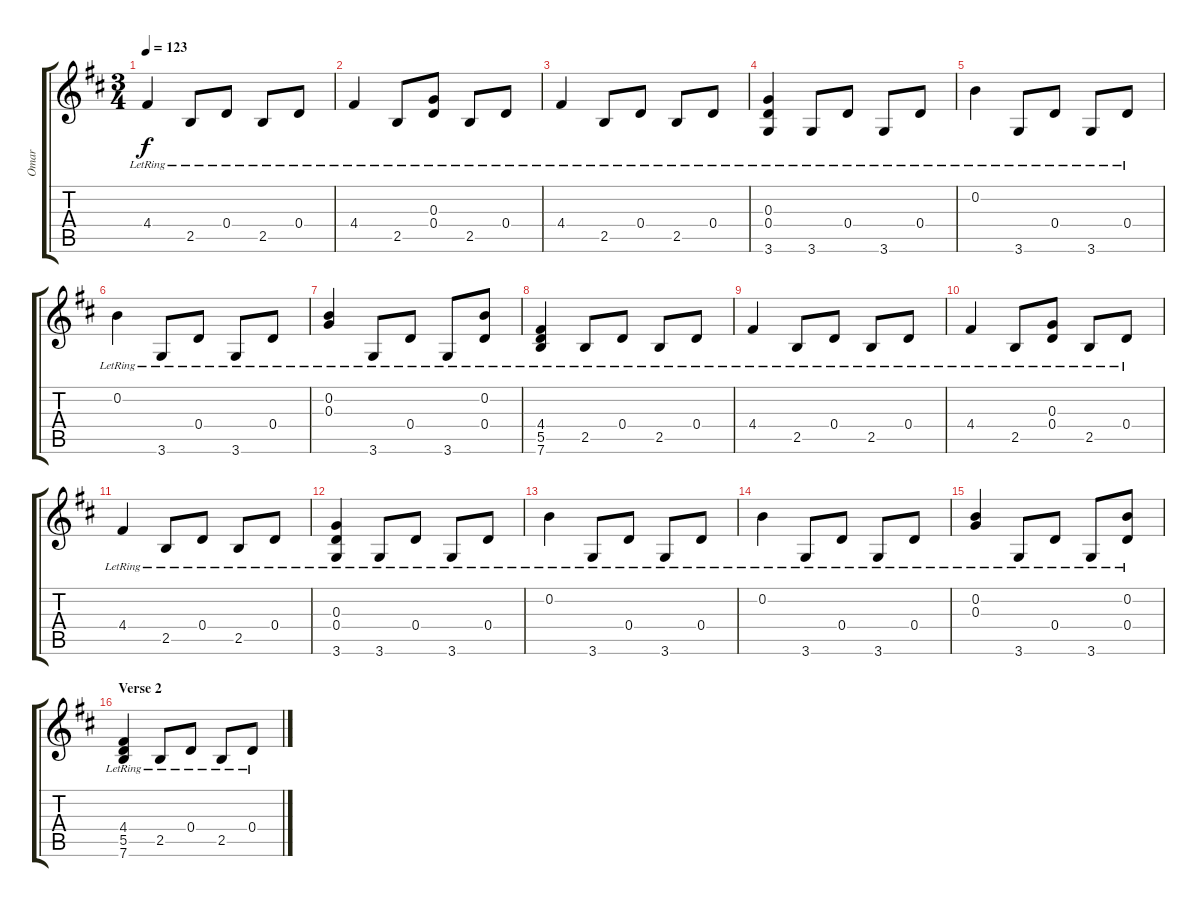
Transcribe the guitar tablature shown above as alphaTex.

\track ("Omar" "Omar") {instrument acousticguitarsteel}
\staff {score tabs}
\tuning (E4 B3 G3 D3 A2 E2) {hide}
\ts (3 4)
\tempo 123
\clef g2
\ks d
4.4{lr}.4{dy f} 2.5{lr}.8 0.4{lr}.8 2.5{lr}.8 0.4{lr}.8 |
4.4{lr}.4 2.5{lr}.8 (0.3{lr} 0.4{lr}).8 2.5{lr}.8 0.4{lr}.8 |
4.4{lr}.4 2.5{lr}.8 0.4{lr}.8 2.5{lr}.8 0.4{lr}.8 |
\section ("" "")
(0.3{lr} 0.4{lr} 3.6{lr}).4 3.6{lr}.8 0.4{lr}.8 3.6{lr}.8 0.4{lr}.8 |
0.2{lr}.4 3.6{lr}.8 0.4{lr}.8 3.6{lr}.8 0.4{lr}.8 |
0.2{lr}.4 3.6{lr}.8 0.4{lr}.8 3.6{lr}.8 0.4{lr}.8 |
(0.2{lr} 0.3{lr}).4 3.6{lr}.8 0.4{lr}.8 3.6{lr}.8 (0.2{lr} 0.4{lr}).8 |
\section ("" "")
(4.4{lr} 5.5{lr} 7.6{lr}).4 2.5{lr}.8 0.4{lr}.8 2.5{lr}.8 0.4{lr}.8 |
4.4{lr}.4 2.5{lr}.8 0.4{lr}.8 2.5{lr}.8 0.4{lr}.8 |
4.4{lr}.4 2.5{lr}.8 (0.3{lr} 0.4{lr}).8 2.5{lr}.8 0.4{lr}.8 |
4.4{lr}.4 2.5{lr}.8 0.4{lr}.8 2.5{lr}.8 0.4{lr}.8 |
\section ("" "")
(0.3{lr} 0.4{lr} 3.6{lr}).4 3.6{lr}.8 0.4{lr}.8 3.6{lr}.8 0.4{lr}.8 |
0.2{lr}.4 3.6{lr}.8 0.4{lr}.8 3.6{lr}.8 0.4{lr}.8 |
0.2{lr}.4 3.6{lr}.8 0.4{lr}.8 3.6{lr}.8 0.4{lr}.8 |
(0.2{lr} 0.3{lr}).4 3.6{lr}.8 0.4{lr}.8 3.6{lr}.8 (0.2{lr} 0.4{lr}).8 |
\section ("" "Verse 2")
(4.4{lr} 5.5{lr} 7.6{lr}).4 2.5{lr}.8 0.4{lr}.8 2.5{lr}.8 0.4{lr}.8
